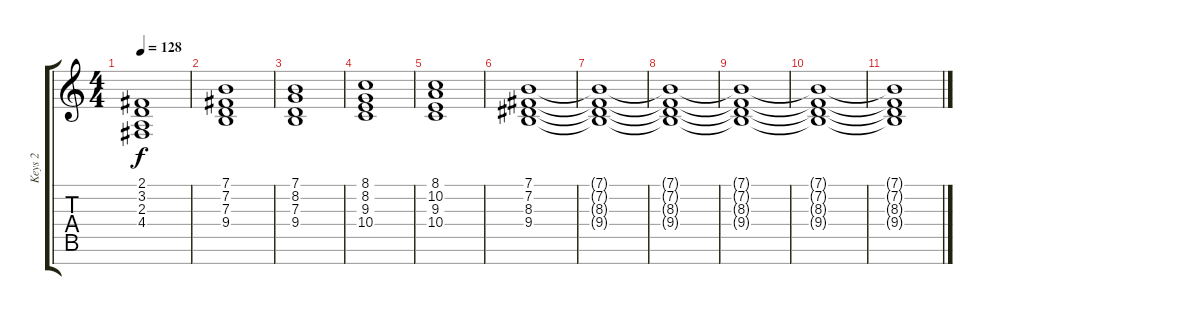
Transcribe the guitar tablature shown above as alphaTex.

\track ("Keys 2" "Keys 2") {instrument lead1square}
\staff {score tabs}
\tuning (E4 B3 G3 D3 A2 E2 B1) {hide}
\ts (4 4)
\tempo 128
\clef g2
\ks c
(2.1 3.2 2.3 4.4).1{dy f} |
(7.1 7.2 7.3 9.4).1 |
(7.1 8.2 7.3 9.4).1 |
(8.1 8.2 9.3 10.4).1 |
(8.1 10.2 9.3 10.4).1 |
(7.1 7.2 8.3 9.4).1 |
(7.1{t} 7.2{t} 8.3{t} 9.4{t}).1{volume 0} |
(7.1{t} 7.2{t} 8.3{t} 9.4{t}).1 |
(7.1{t} 7.2{t} 8.3{t} 9.4{t}).1 |
(7.1{t} 7.2{t} 8.3{t} 9.4{t}).1 |
(7.1{t} 7.2{t} 8.3{t} 9.4{t}).1
